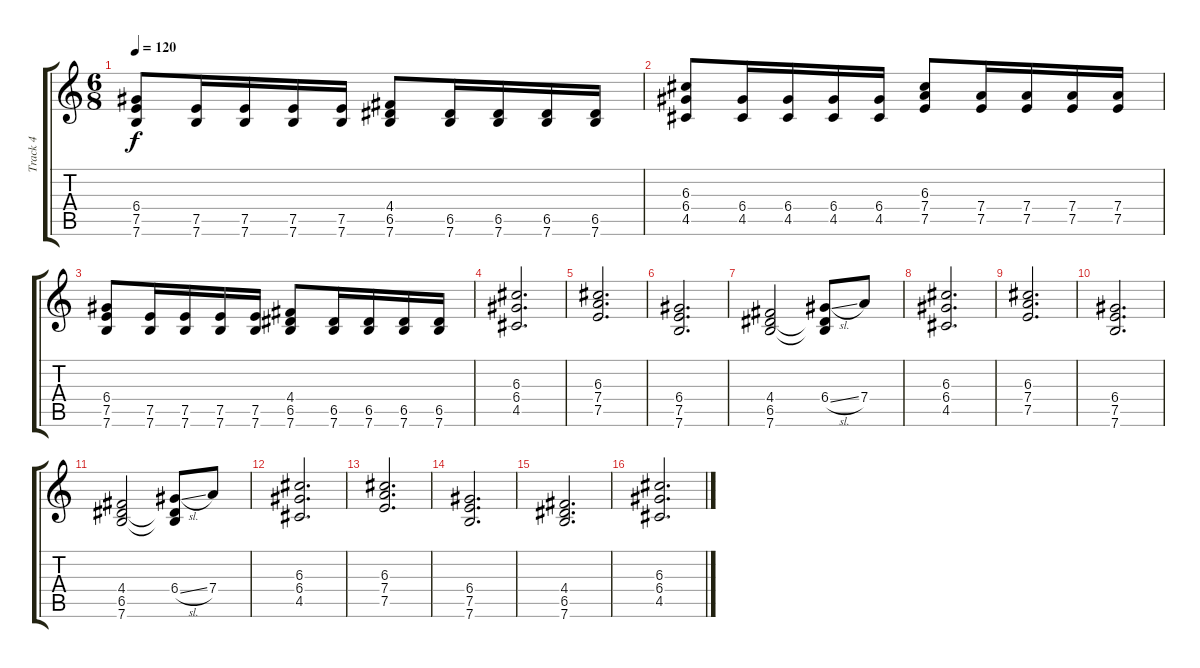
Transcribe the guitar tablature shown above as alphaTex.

\track ("Track 4" "Track 4") {instrument distortionguitar}
\staff {score tabs}
\tuning (E4 B3 G3 D3 A2 E2) {hide}
\ts (6 8)
\tempo 120
\clef g2
\ks c
(6.4 7.5 7.6).8{dy f} (7.5 7.6).16 (7.5 7.6).16 (7.5 7.6).16 (7.5 7.6).16 (4.4 6.5 7.6).8 (6.5 7.6).16 (6.5 7.6).16 (6.5 7.6).16 (6.5 7.6).16 |
(6.3 6.4 4.5).8 (6.4 4.5).16 (6.4 4.5).16 (6.4 4.5).16 (6.4 4.5).16 (6.3 7.4 7.5).8 (7.4 7.5).16 (7.4 7.5).16 (7.4 7.5).16 (7.4 7.5).16 |
(6.4 7.5 7.6).8 (7.5 7.6).16 (7.5 7.6).16 (7.5 7.6).16 (7.5 7.6).16 (4.4 6.5 7.6).8 (6.5 7.6).16 (6.5 7.6).16 (6.5 7.6).16 (6.5 7.6).16 |
(6.3 6.4 4.5).2{d} |
(6.3 7.4 7.5).2{d} |
(6.4 7.5 7.6).2{d} |
(4.4 6.5 7.6).2 (6.4{sl} 6.5{t} 7.6{t}).8 7.4.8 |
(6.3 6.4 4.5).2{d} |
(6.3 7.4 7.5).2{d} |
(6.4 7.5 7.6).2{d} |
(4.4 6.5 7.6).2 (6.4{sl} 6.5{t} 7.6{t}).8 7.4.8 |
(6.3 6.4 4.5).2{d} |
(6.3 7.4 7.5).2{d} |
(6.4 7.5 7.6).2{d} |
(4.4 6.5 7.6).2{d} |
(6.3 6.4 4.5).2{d}
